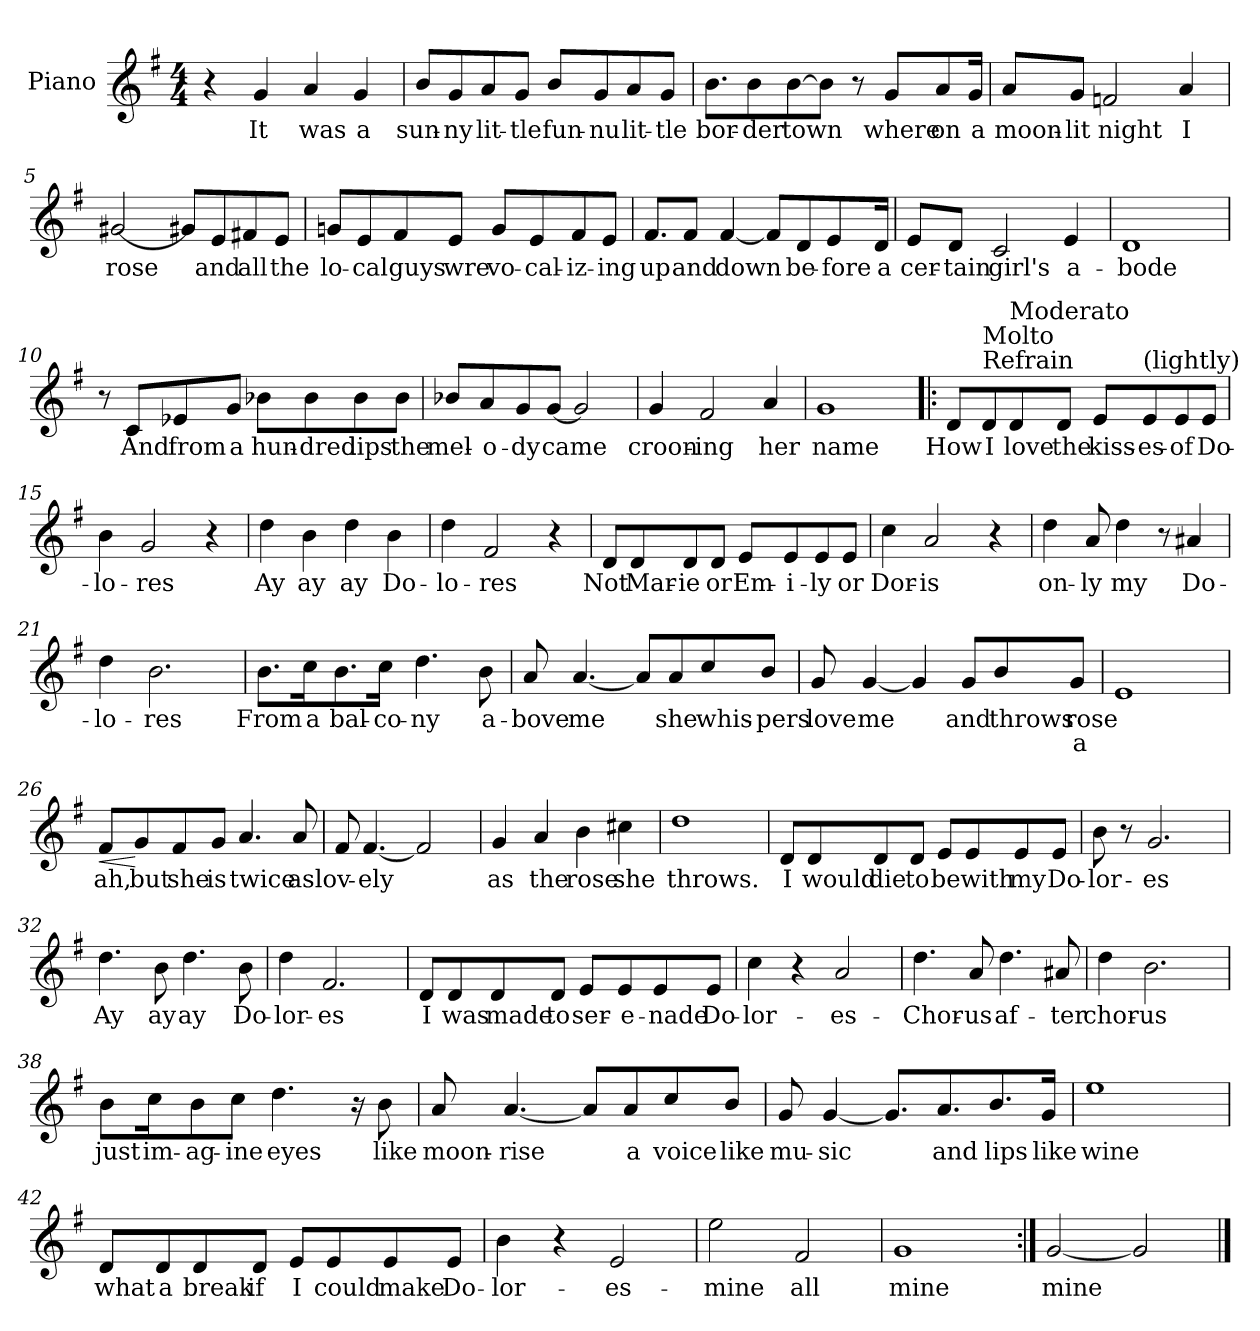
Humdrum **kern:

**kern	**text	**text	**dynam
*part1	*part1	*part1	*part1
*staff1	*staff1	*staff1	*staff1
*I"Piano	*	*	*
*I'Pno	*	*	*
*clefG2	*	*	*
*k[f#]	*	*	*
*G:	*	*	*
*M4/4	*	*	*
=1	=1	=1	=1
4r	.	.	.
4g/	It	.	.
4a/	was	.	.
4g/	a	.	.
=2	=2	=2	=2
8b/L	sun-	.	.
8g/	-ny	.	.
8a/	lit-	.	.
8g/J	-tle	.	.
8b/L	fun-	.	.
8g/	-nu	.	.
8a/	lit-	.	.
8g/J	-tle	.	.
=3	=3	=3	=3
8.b\L	bor-	.	.
8b\	-der	.	.
[8b\	town	.	.
8b\J]	.	.	.
8r	.	.	.
8g/L	where	.	.
8a/	on	.	.
16g/J	a	.	.
!!LO:LB:g=z
=4	=4	=4	=4
8a/L	moon-	.	.
8g/J	-lit	.	.
2fn/	night	.	.
4a/	I	.	.
=5	=5	=5	=5
[2g#X/	rose	.	.
8g#X/L]	.	.	.
8e/	and	.	.
8f#X/	all	.	.
8e/J	the	.	.
=6	=6	=6	=6
8gn/L	lo-	.	.
8e/	-cal	.	.
8f#/	guys	.	.
8e/J	wre	.	.
8g/L	vo-	.	.
8e/	-cal-	.	.
8f#/	-iz-	.	.
8e/J	-ing	.	.
!!LO:LB:g=z
=7	=7	=7	=7
8.f#/L	up	.	.
8f#/J	and	.	.
[4f#/	down	.	.
8f#/L]	.	.	.
8d/	be-	.	.
8e/	-fore	.	.
16d/J	a	.	.
=8	=8	=8	=8
8e/L	cer-	.	.
8d/J	-tain	.	.
2c/	girl's	.	.
4e/	a-	.	.
=9	=9	=9	=9
1d	-bode	.	.
!!LO:LB:g=z
=10	=10	=10	=10
8r	.	.	.
8c/L	And	.	.
8e-X/	from	.	.
8g/J	a	.	.
8b-X\L	hun-	.	.
8b-\	-dred	.	.
8b-\	lips	.	.
8b-\J	the	.	.
=11	=11	=11	=11
8b-X/L	mel-	.	.
8a/	-o-	.	.
8g/	-dy	.	.
[8g/J	came	.	.
2g/]	.	.	.
=12	=12	=12	=12
4g/	croon-	.	.
2f#/	-ing	.	.
4a/	her	.	.
=13	=13	=13	=13
1g	name	.	.
!!LO:LB:g=z
=14!|:	=14!|:	=14!|:	=14!|:
8d/L	How	.	.
!LO:TX:a:t=Refrain	!	!	!
!LO:TX:a:t=Molto	!	!	!
8d/	I	.	.
!LO:TX:a:t=Moderato	!	!	!
8d/	love	.	.
8d/J	the	.	.
8e/L	kiss-	.	.
!LO:TX:a:t=(lightly)	!	!	!
8e/	-es-	.	.
8e/	of	.	.
8e/J	Do-	.	.
=15	=15	=15	=15
4b\	-lo-	.	.
2g/	-res	.	.
4r	.	.	.
=16	=16	=16	=16
4dd\	Ay	.	.
4b\	ay	.	.
4dd\	ay	.	.
4b\	Do-	.	.
=17	=17	=17	=17
4dd\	-lo-	.	.
2f#/	-res	.	.
4r	.	.	.
!!LO:LB:g=z
=18	=18	=18	=18
8d/L	Not	.	.
8d/	Mar-	.	.
8d/	-ie	.	.
8d/J	or	.	.
8e/L	Em-	.	.
8e/	-i-	.	.
8e/	-ly	.	.
8e/J	or	.	.
=19	=19	=19	=19
4cc\	Dor-	.	.
2a/	-is	.	.
4r	.	.	.
=20	=20	=20	=20
4dd\	on-	.	.
8a/	-ly	.	.
4dd\	my	.	.
8r	.	.	.
4a#X/	Do-	.	.
=21	=21	=21	=21
4dd\	-lo-	.	.
2.b\	-res	.	.
!!LO:LB:g=z
=22	=22	=22	=22
8.b\L	From	.	.
16cc\	a	.	.
8.b\	bal-	.	.
16cc\J	-co-	.	.
4.dd\	-ny	.	.
8b\	a-	.	.
=23	=23	=23	=23
8a/	-bove	.	.
[4.a/	me	.	.
8a/L]	.	.	.
8a/	she	.	.
8cc/	whis-	.	.
8b/J	-pers	.	.
=24	=24	=24	=24
8g/	love	.	.
[4g/	me	.	.
4g/]	.	.	.
8g/L	and	.	.
8b/	throws	.	.
8g/J	rose	a	.
=25	=25	=25	=25
1e	.	.	.
!!LO:LB:g=z
=26	=26	=26	=26
!	!	!	!LO:HP:b
8f#/L	ah,	.	<
8g/	but	.	[
8f#/	she	.	.
8g/J	is	.	.
4.a/	twice	.	.
8a/	as	.	.
=27	=27	=27	=27
8f#/	lov-	.	.
[4.f#/	-ely	.	.
2f#/]	.	.	.
=28	=28	=28	=28
4g/	as	.	.
4a/	the	.	.
4b\	rose	.	.
4cc#X\	she	.	.
=29	=29	=29	=29
1dd	throws.	.	.
!!LO:PB:g=z
=30	=30	=30	=30
8d/L	I	.	.
8d/	would	.	.
8d/	die	.	.
8d/J	to	.	.
8e/L	be	.	.
8e/	with	.	.
8e/	my	.	.
8e/J	Do-	.	.
=31	=31	=31	=31
8b\	-lor-	.	.
8r	.	.	.
2.g/	-es	.	.
=32	=32	=32	=32
4.dd\	Ay	.	.
8b\	ay	.	.
4.dd\	ay	.	.
8b\	Do-	.	.
=33	=33	=33	=33
4dd\	-lor-	.	.
2.f#/	-es	.	.
!!LO:LB:g=z
=34	=34	=34	=34
8d/L	I	.	.
8d/	was	.	.
8d/	made	.	.
8d/J	to	.	.
8e/L	ser-	.	.
8e/	-e-	.	.
8e/	-nade	.	.
8e/J	Do-	.	.
=35	=35	=35	=35
4cc\	lor-	.	.
4r	.	.	.
2a/	-es-	.	.
=36	=36	=36	=36
4.dd\	Chor-	.	.
8a/	-us	.	.
4.dd\	af-	.	.
8a#X/	-ter	.	.
=37	=37	=37	=37
4dd\	chor-	.	.
2.b\	-us	.	.
!!LO:LB:g=z
=38	=38	=38	=38
8b\L	just	.	.
16cc\	im-	.	.
8b\	-ag-	.	.
8cc\J	-ine	.	.
4.dd\	eyes	.	.
16r	.	.	.
8b\	like	.	.
=39	=39	=39	=39
8a/	moon-	.	.
[4.a/	-rise	.	.
8a/L]	.	.	.
8a/	a	.	.
8cc/	voice	.	.
8b/J	like	.	.
=40	=40	=40	=40
8g/	mu-	.	.
[4g/	-sic	.	.
8.g/L]	.	.	.
8.a/	and	.	.
8.b/	lips	.	.
16g/J	like	.	.
!!LO:LB:g=z
=41	=41	=41	=41
1ee	wine	.	.
=42	=42	=42	=42
8d/L	what	.	.
8d/	a	.	.
8d/	break	.	.
8d/J	if	.	.
8e/L	I	.	.
8e/	could	.	.
8e/	make	.	.
8e/J	Do-	.	.
=43	=43	=43	=43
4b\	lor-	.	.
4r	.	.	.
2e/	-es-	.	.
=44	=44	=44	=44
2ee\	mine	.	.
2f#/	all	.	.
=45	=45	=45	=45
1g	mine	.	.
=46:|!	=46:|!	=46:|!	=46:|!
[2g/	mine	.	.
2g/]	.	.	.
==	==	==	==
*-	*-	*-	*-
